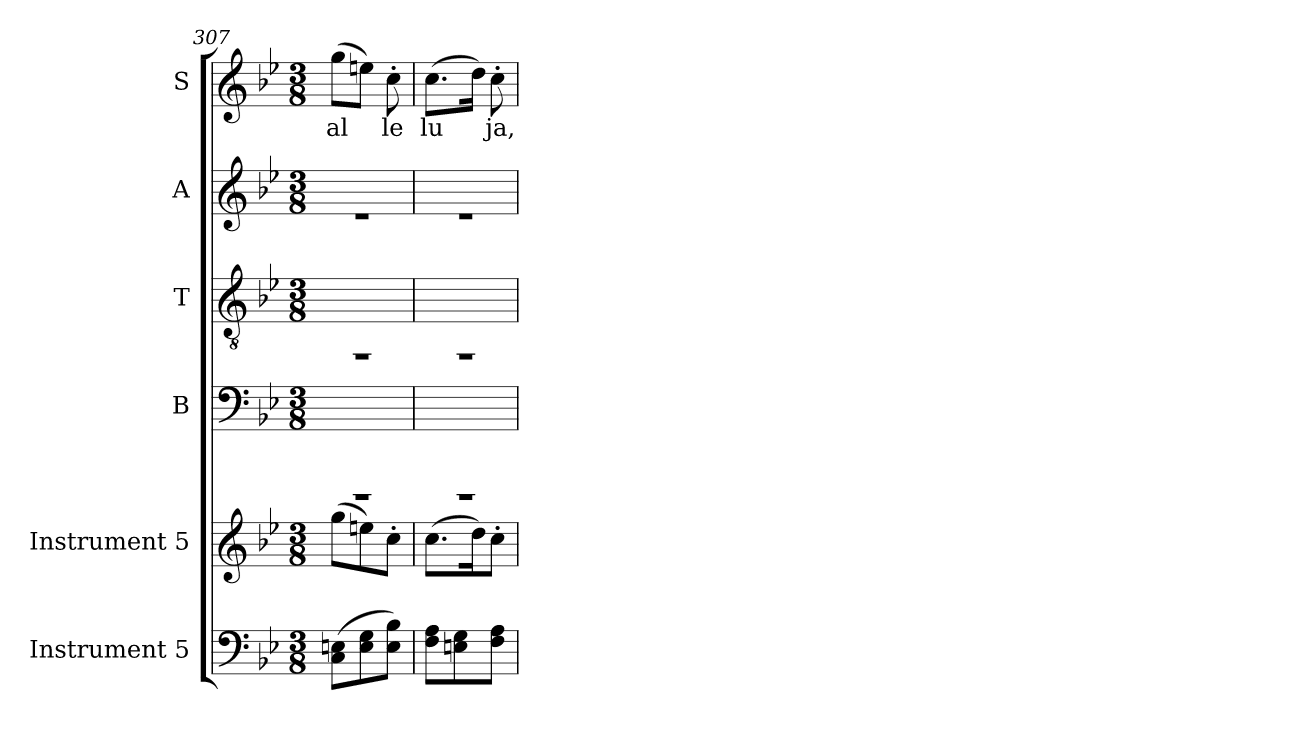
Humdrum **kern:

**kern	**kern	**kern	**kern	**kern	**kern	**text
*part6	*part5	*part4	*part3	*part2	*part1	*part1
*staff6	*staff5	*staff4	*staff3	*staff2	*staff1	*staff1
*I"Instrument 5	*I"Instrument 5	*I"B	*I"T	*I"A	*I"S	*
*	*	*I'B	*I'T	*I'A	*I'S	*
*clefF4	*clefG2	*clefF4	*clefGv2	*clefG2	*clefG2	*
*k[b-e-]	*k[b-e-]	*k[b-e-]	*k[b-e-]	*k[b-e-]	*k[b-e-]	*
*B-:	*B-:	*B-:	*B-:	*B-:	*B-:	*
*M3/8	*M3/8	*M3/8	*M3/8	*M3/8	*M3/8	*
=307	=307	=307	=307	=307	=307	=307
!	!	!	!	!	!	!LO:LY:b:cj
(>8C\ 8En\L	(>8gg\L	4.rCCC	4.rFF	4.rf	(>8gg\L	al
!	!	!	!	!	!	!LO:LY:b:cj
8G\ 8E\	8een\)	.	.	.	8een\J)	.
!	!	!	!	!	!	!LO:LY:b:cj
8B-\ 8E\J)	8cc'>\J	.	.	.	8cc'>\	le
=308	=308	=308	=308	=308	=308	=308
!	!	!	!	!	!	!LO:LY:b:cj
8F\ 8A\L	(>8.cc\L	4.rCCC	4.rFF	4.rf	(>8.cc\L	lu
8G\ 8En\	.	.	.	.	.	.
!	!	!	!	!	!	!LO:LY:b:cj
.	16dd\)	.	.	.	16dd\J)	.
!	!	!	!	!	!	!LO:LY:b:cj
8A\ 8F\J	8cc'>\J	.	.	.	8cc'>\	ja,
=	=	=	=	=	=	=
*-	*-	*-	*-	*-	*-	*-
